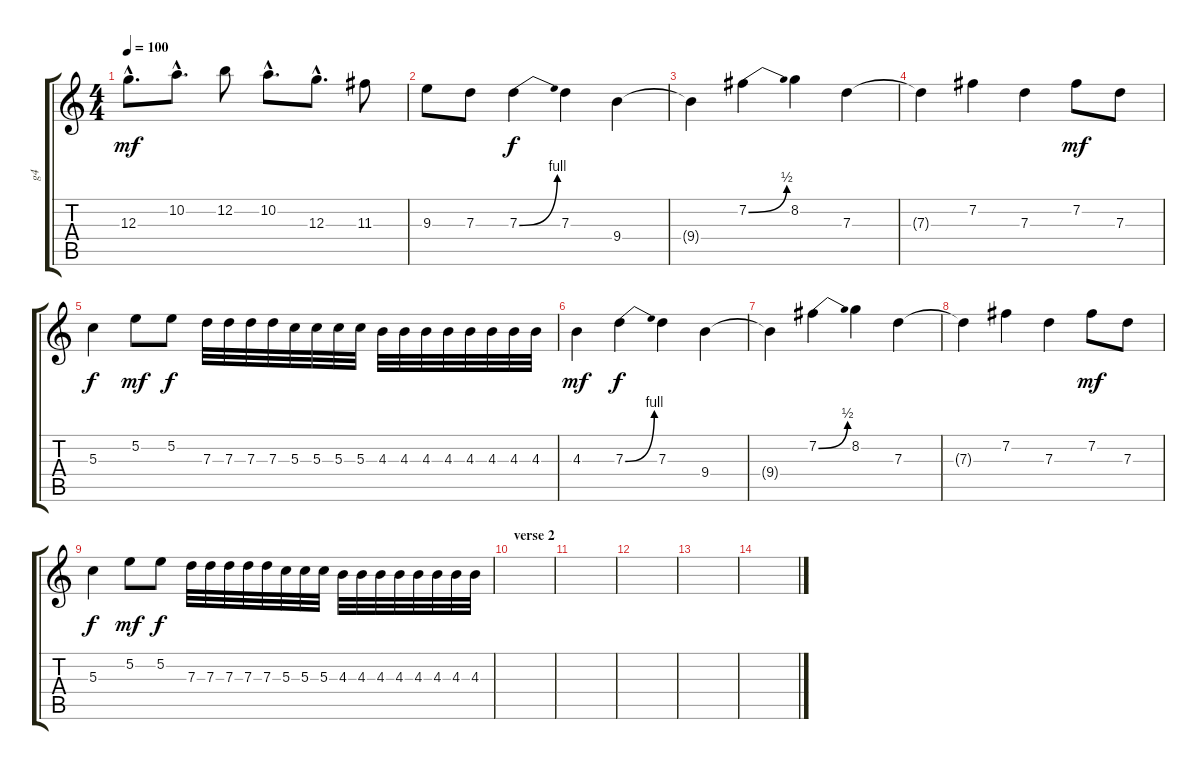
\track ("g4" "g4") {instrument distortionguitar}
\staff {score tabs}
\tuning (E4 B3 G3 D3 A2 E2) {hide}
\ts (4 4)
\tempo 100
\clef g2
\ks c
12.3{hac}.8{d dy mf} 10.2{hac}.8{d} 12.2.8 10.2{hac}.8{d} 12.3{hac}.8{d} 11.3.8 |
\section ("" "")
9.3.8 7.3.8 7.3{be (bend 0 0 60 4)}.4{dy f} 7.3.4 9.4.4 |
9.4{t}.4 7.2{be (bend 0 0 60 2)}.4 8.2.4 7.3.4 |
7.3{t}.4 7.2.4 7.3.4 7.2.8{dy mf} 7.3.8 |
5.3.4{dy f} 5.2.8{dy mf} 5.2.8{dy f} 7.3.32 7.3.32 7.3.32 7.3.32 5.3.32 5.3.32 5.3.32 5.3.32 4.3.32 4.3.32 4.3.32 4.3.32 4.3.32 4.3.32 4.3.32 4.3.32 |
4.3.4{dy mf} 7.3{be (bend 0 0 60 4)}.4{dy f} 7.3.4 9.4.4 |
9.4{t}.4 7.2{be (bend 0 0 60 2)}.4 8.2.4 7.3.4 |
7.3{t}.4 7.2.4 7.3.4 7.2.8{dy mf} 7.3.8 |
5.3.4{dy f} 5.2.8{dy mf} 5.2.8{dy f} 7.3.32 7.3.32 7.3.32 7.3.32 7.3.32 5.3.32 5.3.32 5.3.32 4.3.32 4.3.32 4.3.32 4.3.32 4.3.32 4.3.32 4.3.32 4.3.32 |
\section ("" "verse 2")
|
|
|
|
\section ("" "")
